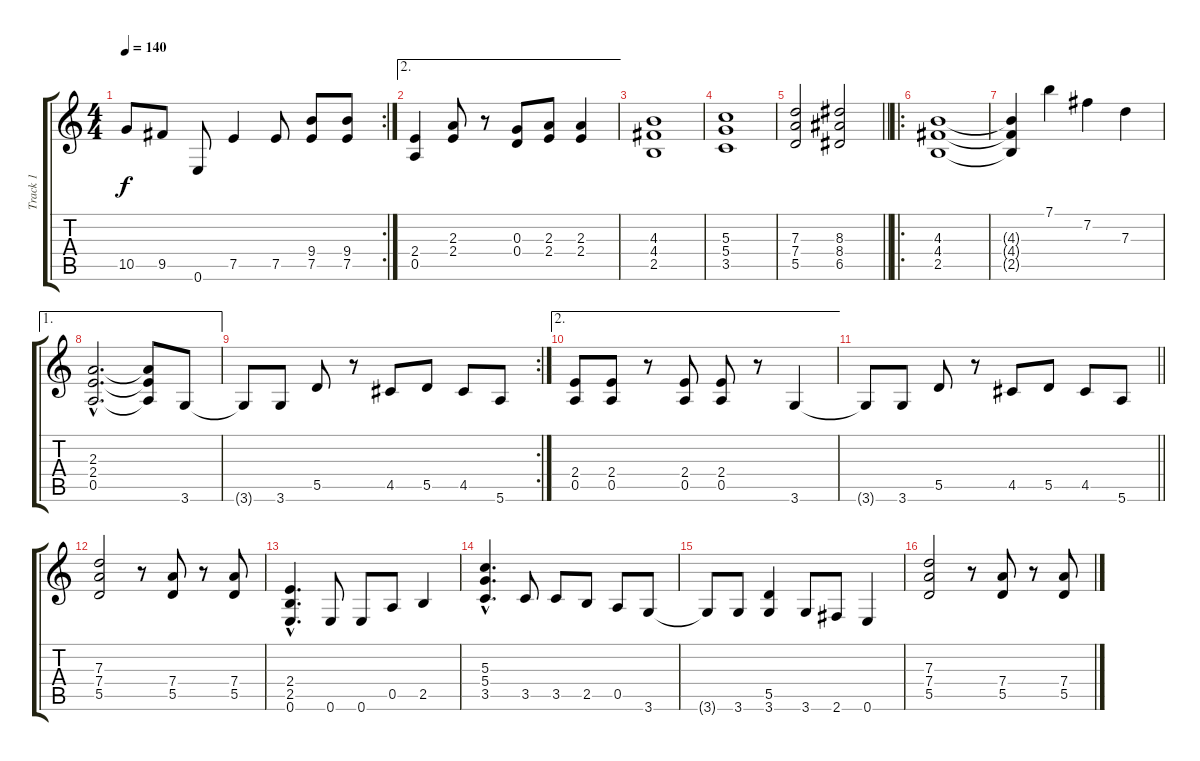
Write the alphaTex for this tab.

\track ("Track 1" "Track 1") {instrument distortionguitar}
\staff {score tabs}
\tuning (E4 B3 G3 D3 A2 E2) {hide}
\rc 2
\ts (4 4)
\tempo 140
\clef g2
\ks c
10.5.8{dy f} 9.5.8 0.6.8 7.5.4 7.5.8 (9.4 7.5).8 (9.4 7.5).8 |
\ae 2
(2.4 0.5).4 (2.3 2.4).8 r.8 (0.3 0.4).8 (2.3 2.4).8 (2.3 2.4).4 |
(4.3 4.4 2.5).1 |
(5.3 5.4 3.5).1 |
\barLineRight lightlight
(7.3 7.4 5.5).2 (8.3 8.4 6.5).2 |
\ro
\section ("" "")
(4.3 4.4 2.5).1 |
(4.3{t} 4.4{t} 2.5{t}).4 7.1.4 7.2.4 7.3.4 |
\ae 1
(2.3{hac} 2.4{hac} 0.5{hac}).2{d} (2.3{t} 2.4{t} 0.5{t}).8 3.6.8 |
\rc 2
3.6{t}.8 3.6.8 5.5.8 r.8 4.5.8 5.5.8 4.5.8 5.6.8 |
\ae 2
(2.4 0.5).8 (2.4 0.5).8 r.8 (2.4 0.5).8 (2.4 0.5).8 r.8 3.6.4 |
\barLineRight lightlight
3.6{t}.8 3.6.8 5.5.8 r.8 4.5.8 5.5.8 4.5.8 5.6.8 |
\section ("" "")
(7.3 7.4 5.5).2 r.8 (7.4 5.5).8 r.8 (7.4 5.5).8 |
(2.4{hac} 2.5{hac} 0.6{hac}).4{d} 0.6.8 0.6.8 0.5.8 2.5.4 |
(5.3{hac} 5.4{hac} 3.5{hac}).4{d} 3.5.8 3.5.8 2.5.8 0.5.8 3.6.8 |
3.6{t}.8 3.6.8 (5.5 3.6).4 3.6.8 2.6.8 0.6.4 |
(7.3 7.4 5.5).2 r.8 (7.4 5.5).8 r.8 (7.4 5.5).8
